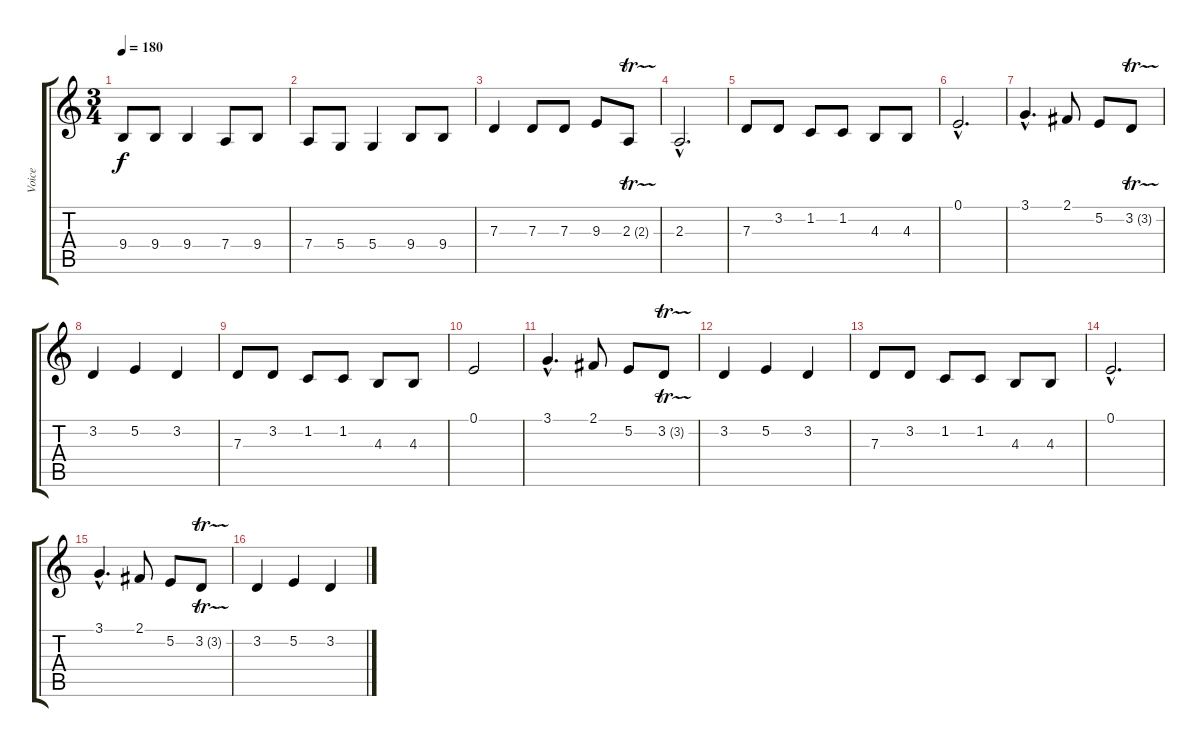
\track ("Voice" "Voice") {instrument brasssection}
\staff {score tabs}
\tuning (E4 B3 G3 D3 A2 E2) {hide}
\ts (3 4)
\tempo 180
\clef g2
\ks c
9.4.8{dy f} 9.4.8 9.4.4 7.4.8 9.4.8 |
7.4.8 5.4.8 5.4.4 9.4.8 9.4.8 |
7.3.4 7.3.8 7.3.8 9.3.8 2.3{tr (2 16)}.8 |
2.3{hac}.2{d} |
7.3.8 3.2.8 1.2.8 1.2.8 4.3.8 4.3.8 |
0.1{hac}.2{d} |
3.1{hac}.4{d} 2.1.8 5.2.8 3.2{tr (3 16)}.8 |
3.2.4 5.2.4 3.2.4 |
7.3.8 3.2.8 1.2.8 1.2.8 4.3.8 4.3.8 |
0.1.2 |
3.1{hac}.4{d} 2.1.8 5.2.8 3.2{tr (3 16)}.8 |
3.2.4 5.2.4 3.2.4 |
7.3.8 3.2.8 1.2.8 1.2.8 4.3.8 4.3.8 |
0.1{hac}.2{d} |
3.1{hac}.4{d} 2.1.8 5.2.8 3.2{tr (3 16)}.8 |
3.2.4 5.2.4 3.2.4
